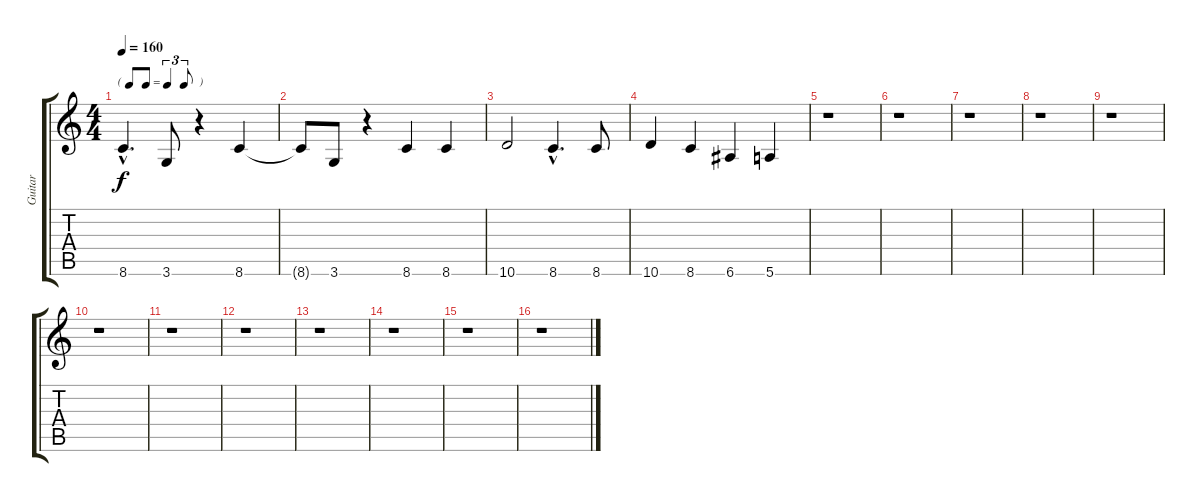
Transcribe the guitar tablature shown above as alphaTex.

\track ("Guitar" "Guitar") {instrument overdrivenguitar}
\staff {score tabs}
\tuning (E4 B3 G3 D3 A2 E2) {hide}
\ts (4 4)
\tf triplet8th
\tempo 160
\clef g2
\ks c
8.6{hac}.4{d dy f} 3.6.8 r.4 8.6.4 |
8.6{t}.8 3.6.8 r.4 8.6.4 8.6.4 |
10.6.2 8.6{hac}.4{d} 8.6.8 |
10.6.4 8.6.4 6.6.4 5.6.4 |
r.1 |
r.1 |
r.1 |
r.1 |
r.1 |
r.1 |
r.1 |
r.1 |
r.1 |
r.1 |
r.1 |
r.1
